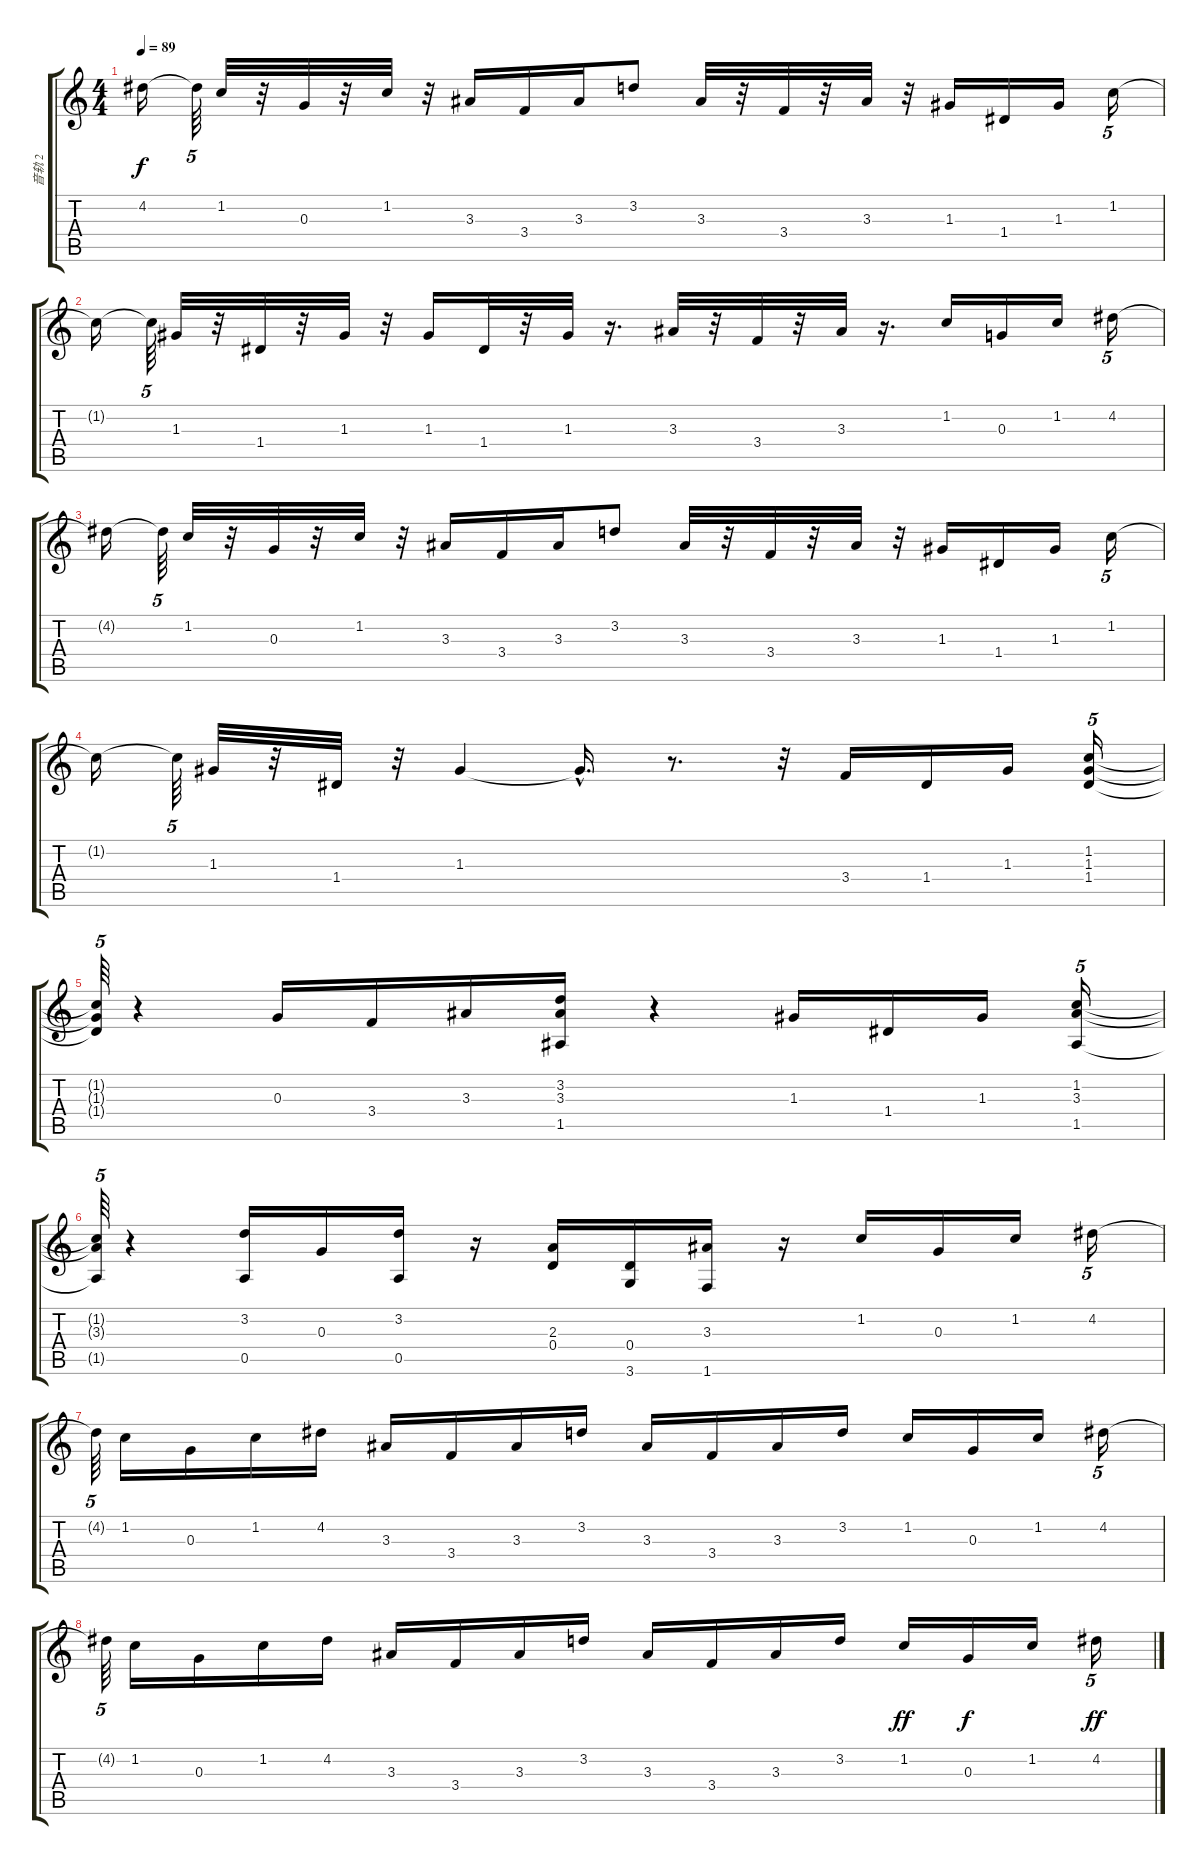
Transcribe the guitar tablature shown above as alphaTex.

\track ("音轨 2" "音轨 2") {instrument acousticguitarsteel}
\staff {score tabs}
\tuning (E4 B3 G3 D3 A2 E2) {hide}
\ts (4 4)
\tempo 89
\clef g2
\ks c
4.2{t}.16{dy f} 4.2{t}.64{tu (5 4)} 1.2.32 r.32 0.3.32 r.32 1.2.32 r.32 3.3.16 3.4.16 3.3.16 3.2.8 3.3.32 r.32 3.4.32 r.32 3.3.32 r.32 1.3.16 1.4.16 1.3.16 1.2.16{tu (5 4)} |
1.2{t}.16 1.2{t}.64{tu (5 4)} 1.3.32 r.32 1.4.32 r.32 1.3.32 r.32 1.3.16 1.4.32 r.32 1.3.32 r.16{d} 3.3.32 r.32 3.4.32 r.32 3.3.32 r.16{d} 1.2.16 0.3.16 1.2.16 4.2.16{tu (5 4)} |
4.2{t}.16 4.2{t}.64{tu (5 4)} 1.2.32 r.32 0.3.32 r.32 1.2.32 r.32 3.3.16 3.4.16 3.3.16 3.2.8 3.3.32 r.32 3.4.32 r.32 3.3.32 r.32 1.3.16 1.4.16 1.3.16 1.2.16{tu (5 4)} |
1.2{t}.16 1.2{t}.64{tu (5 4)} 1.3.32 r.32 1.4.32 r.32 1.3.4 1.3{hac t}.16{d} r.8{d} r.32 3.4.16 1.4.16 1.3.16 (1.2 1.3 1.4).16{tu (5 4)} |
(1.2{t} 1.3{t} 1.4{t}).64{tu (5 4)} r.4 0.3.16 3.4.16 3.3.16 (3.2 3.3 1.5).16 r.4 1.3.16 1.4.16 1.3.16 (1.2 3.3 1.5).16{tu (5 4)} |
(1.2{t} 3.3{t} 1.5{t}).64{tu (5 4)} r.4 (3.2 0.5).16 0.3.16 (3.2 0.5).16 r.16 (2.3 0.4).16 (0.4 3.6).16 (3.3 1.6).16 r.16 1.2.16 0.3.16 1.2.16 4.2.16{tu (5 4)} |
4.2{t}.64{tu (5 4)} 1.2.16 0.3.16 1.2.16 4.2.16 3.3.16 3.4.16 3.3.16 3.2.16 3.3.16 3.4.16 3.3.16 3.2.16 1.2.16 0.3.16 1.2.16 4.2.16{tu (5 4)} |
4.2{t}.64{tu (5 4)} 1.2.16 0.3.16 1.2.16 4.2.16 3.3.16 3.4.16 3.3.16 3.2.16 3.3.16 3.4.16 3.3.16 3.2.16 1.2.16{dy ff} 0.3.16{dy f} 1.2.16 4.2.16{tu (5 4) dy ff}
